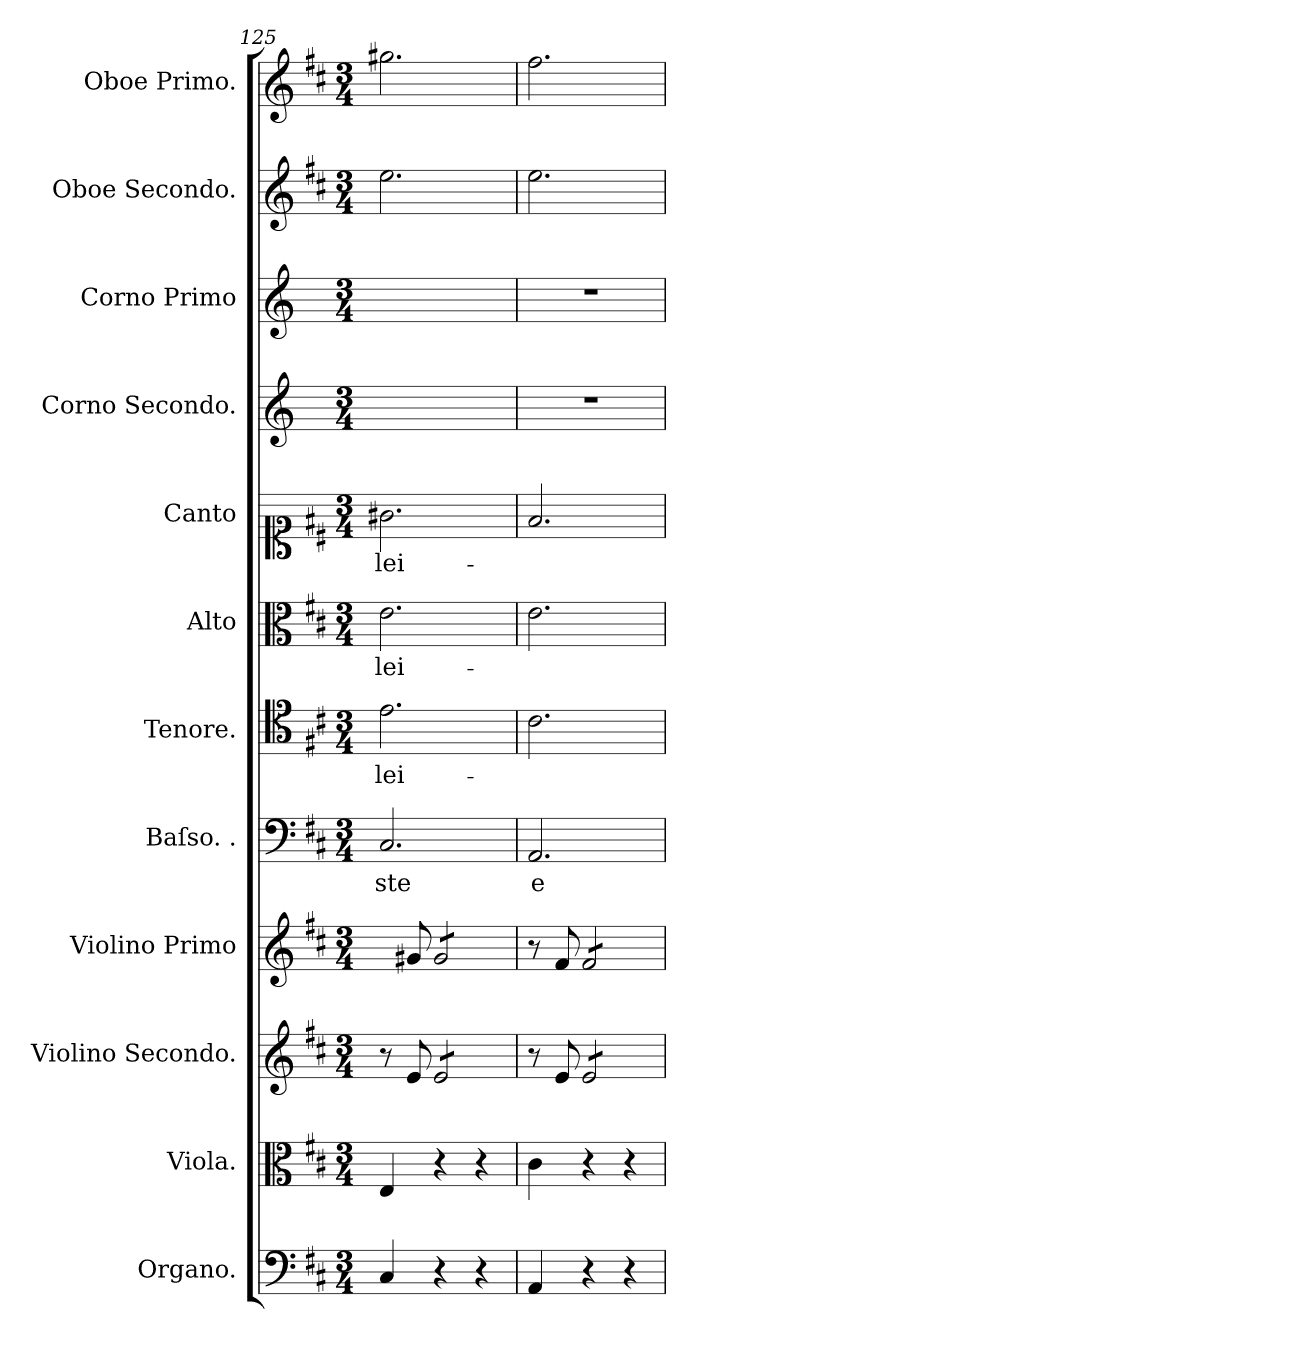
**kern	**kern	**kern	**kern	**kern	**text	**kern	**text	**kern	**text	**kern	**text	**kern	**kern	**kern	**kern
*part12	*part11	*part10	*part9	*part8	*part8	*part7	*part7	*part6	*part6	*part5	*part5	*part4	*part3	*part2	*part1
*staff12	*staff11	*staff10	*staff9	*staff8	*staff8	*staff7	*staff7	*staff6	*staff6	*staff5	*staff5	*staff4	*staff3	*staff2	*staff1
*I"Organo.	*I"Viola.	*I"Violino Secondo.	*I"Violino Primo	*I"Baſso. .	*	*I"Tenore.	*	*I"Alto	*	*I"Canto	*	*I"Corno Secondo.	*I"Corno Primo	*I"Oboe Secondo.	*I"Oboe Primo.
*I'org	*I'vla	*I'vl 2	*I'vl 1	*I'B	*	*I'T	*	*I'A	*	*	*	*I'cor 2	*I'cor 1	*I'ob 2	*I'ob 1
*clefF4	*clefC3	*clefG2	*clefG2	*clefF4	*	*clefC4	*	*clefC3	*	*clefC1	*	*clefG2	*clefG2	*clefG2	*clefG2
*	*	*	*	*	*	*	*	*	*	*	*	*ITrd6c10	*ITrd6c10	*	*
*k[f#c#]	*k[f#c#]	*k[f#c#]	*k[f#c#]	*k[f#c#]	*	*k[f#c#]	*	*k[f#c#]	*	*k[f#c#]	*	*k[f#c#]	*k[f#c#]	*k[f#c#]	*k[f#c#]
*M3/4	*M3/4	*M3/4	*M3/4	*M3/4	*	*M3/4	*	*M3/4	*	*M3/4	*	*M3/4	*M3/4	*M3/4	*M3/4
=125	=125	=125	=125	=125	=125	=125	=125	=125	=125	=125	=125	=125	=125	=125	=125
!	!	!	!	!	!LO:LY:i	!	!	!	!	!	!	!	!	!	!
4C#/	4E/	8r	8ryy	2.C#/	-ste	2.e\	-lei-	2.e\	-lei-	2.g#X\	-lei-	2.ryy	2.ryy	2.ee\	2.gg#X\
.	.	8e/	8g#X/	.	.	.	.	.	.	.	.	.	.	.	.
*	*	*tremolo	*	*	*	*	*	*	*	*	*	*	*	*	*
*	*	*	*tremolo	*	*	*	*	*	*	*	*	*	*	*	*
4r	4r	8e/L	8g#/L	.	.	.	.	.	.	.	.	.	.	.	.
.	.	8e/	8g#/	.	.	.	.	.	.	.	.	.	.	.	.
4r	4r	8e/	8g#/	.	.	.	.	.	.	.	.	.	.	.	.
.	.	8e/J	8g#/J	.	.	.	.	.	.	.	.	.	.	.	.
*	*	*	*Xtremolo	*	*	*	*	*	*	*	*	*	*	*	*
*	*	*Xtremolo	*	*	*	*	*	*	*	*	*	*	*	*	*
=126	=126	=126	=126	=126	=126	=126	=126	=126	=126	=126	=126	=126	=126	=126	=126
4AA/	4c#\	8r	8r	2.AA/	e-	2.c#\	.	2.e\	.	2.f#/	.	2.r	2.r	2.ee\	2.ff#\
.	.	8e/	8f#/	.	.	.	.	.	.	.	.	.	.	.	.
*	*	*tremolo	*	*	*	*	*	*	*	*	*	*	*	*	*
*	*	*	*tremolo	*	*	*	*	*	*	*	*	*	*	*	*
4r	4r	8e/L	8f#/L	.	.	.	.	.	.	.	.	.	.	.	.
.	.	8e/	8f#/	.	.	.	.	.	.	.	.	.	.	.	.
4r	4r	8e/	8f#/	.	.	.	.	.	.	.	.	.	.	.	.
.	.	8e/J	8f#/J	.	.	.	.	.	.	.	.	.	.	.	.
*	*	*	*Xtremolo	*	*	*	*	*	*	*	*	*	*	*	*
*	*	*Xtremolo	*	*	*	*	*	*	*	*	*	*	*	*	*
=	=	=	=	=	=	=	=	=	=	=	=	=	=	=	=
*-	*-	*-	*-	*-	*-	*-	*-	*-	*-	*-	*-	*-	*-	*-	*-
